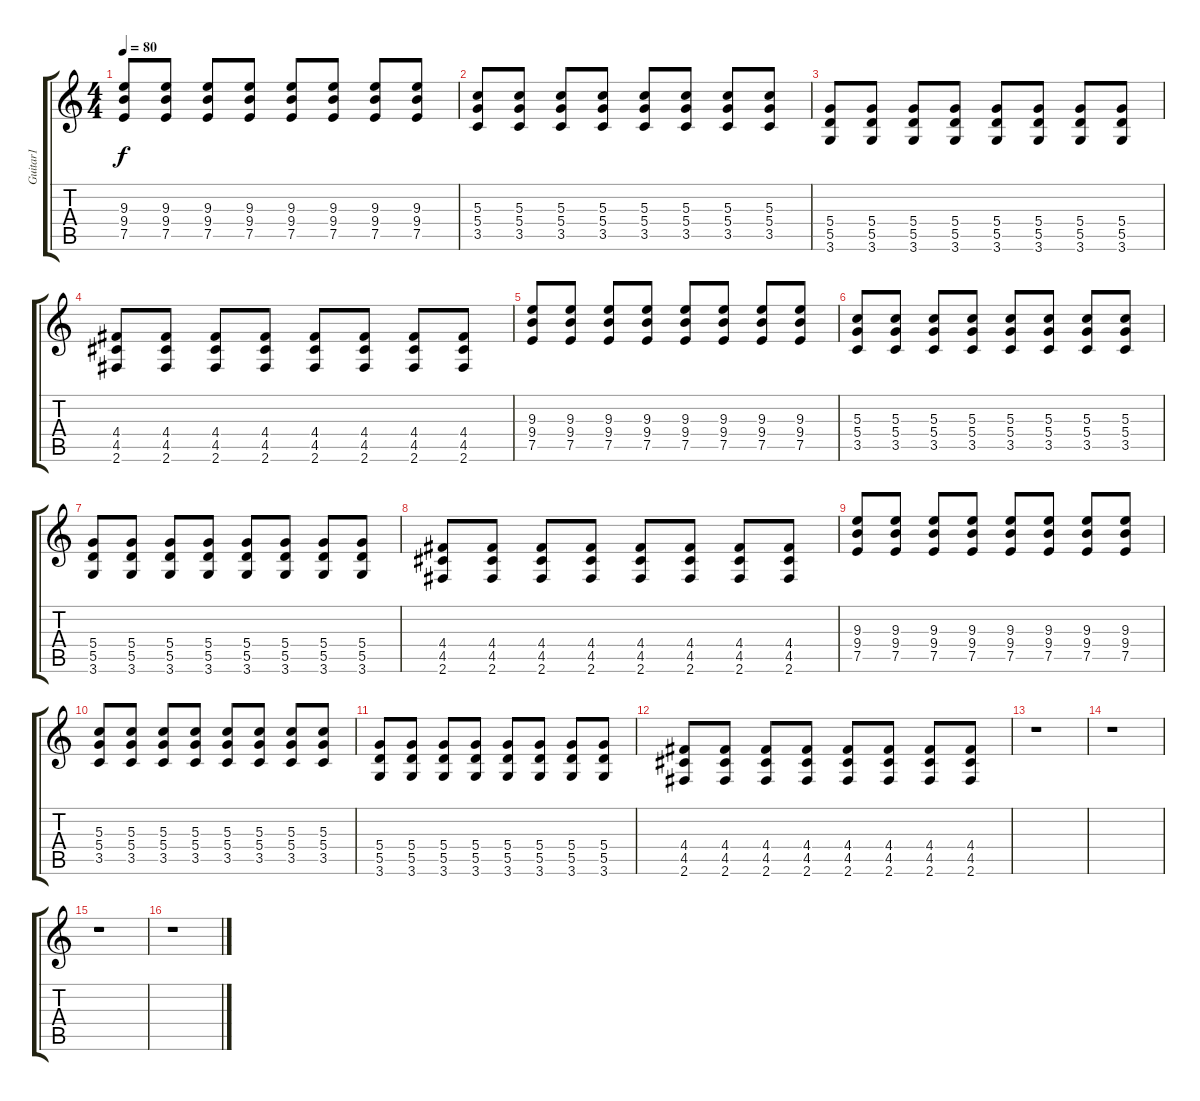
\track ("Guitar1" "Guitar1") {instrument distortionguitar}
\staff {score tabs}
\tuning (E4 B3 G3 D3 A2 E2) {hide}
\ts (4 4)
\tempo 80
\clef g2
\ks c
(9.3 9.4 7.5).8{dy f} (9.3 9.4 7.5).8 (9.3 9.4 7.5).8 (9.3 9.4 7.5).8 (9.3 9.4 7.5).8 (9.3 9.4 7.5).8 (9.3 9.4 7.5).8 (9.3 9.4 7.5).8 |
(5.3 5.4 3.5).8 (5.3 5.4 3.5).8 (5.3 5.4 3.5).8 (5.3 5.4 3.5).8 (5.3 5.4 3.5).8 (5.3 5.4 3.5).8 (5.3 5.4 3.5).8 (5.3 5.4 3.5).8 |
(5.4 5.5 3.6).8 (5.4 5.5 3.6).8 (5.4 5.5 3.6).8 (5.4 5.5 3.6).8 (5.4 5.5 3.6).8 (5.4 5.5 3.6).8 (5.4 5.5 3.6).8 (5.4 5.5 3.6).8 |
(4.4 4.5 2.6).8 (4.4 4.5 2.6).8 (4.4 4.5 2.6).8 (4.4 4.5 2.6).8 (4.4 4.5 2.6).8 (4.4 4.5 2.6).8 (4.4 4.5 2.6).8 (4.4 4.5 2.6).8 |
(9.3 9.4 7.5).8 (9.3 9.4 7.5).8 (9.3 9.4 7.5).8 (9.3 9.4 7.5).8 (9.3 9.4 7.5).8 (9.3 9.4 7.5).8 (9.3 9.4 7.5).8 (9.3 9.4 7.5).8 |
(5.3 5.4 3.5).8 (5.3 5.4 3.5).8 (5.3 5.4 3.5).8 (5.3 5.4 3.5).8 (5.3 5.4 3.5).8 (5.3 5.4 3.5).8 (5.3 5.4 3.5).8 (5.3 5.4 3.5).8 |
(5.4 5.5 3.6).8 (5.4 5.5 3.6).8 (5.4 5.5 3.6).8 (5.4 5.5 3.6).8 (5.4 5.5 3.6).8 (5.4 5.5 3.6).8 (5.4 5.5 3.6).8 (5.4 5.5 3.6).8 |
(4.4 4.5 2.6).8 (4.4 4.5 2.6).8 (4.4 4.5 2.6).8 (4.4 4.5 2.6).8 (4.4 4.5 2.6).8 (4.4 4.5 2.6).8 (4.4 4.5 2.6).8 (4.4 4.5 2.6).8 |
(9.3 9.4 7.5).8 (9.3 9.4 7.5).8 (9.3 9.4 7.5).8 (9.3 9.4 7.5).8 (9.3 9.4 7.5).8 (9.3 9.4 7.5).8 (9.3 9.4 7.5).8 (9.3 9.4 7.5).8 |
(5.3 5.4 3.5).8 (5.3 5.4 3.5).8 (5.3 5.4 3.5).8 (5.3 5.4 3.5).8 (5.3 5.4 3.5).8 (5.3 5.4 3.5).8 (5.3 5.4 3.5).8 (5.3 5.4 3.5).8 |
(5.4 5.5 3.6).8 (5.4 5.5 3.6).8 (5.4 5.5 3.6).8 (5.4 5.5 3.6).8 (5.4 5.5 3.6).8 (5.4 5.5 3.6).8 (5.4 5.5 3.6).8 (5.4 5.5 3.6).8 |
(4.4 4.5 2.6).8 (4.4 4.5 2.6).8 (4.4 4.5 2.6).8 (4.4 4.5 2.6).8 (4.4 4.5 2.6).8 (4.4 4.5 2.6).8 (4.4 4.5 2.6).8 (4.4 4.5 2.6).8 |
r.1 |
r.1 |
r.1 |
r.1
